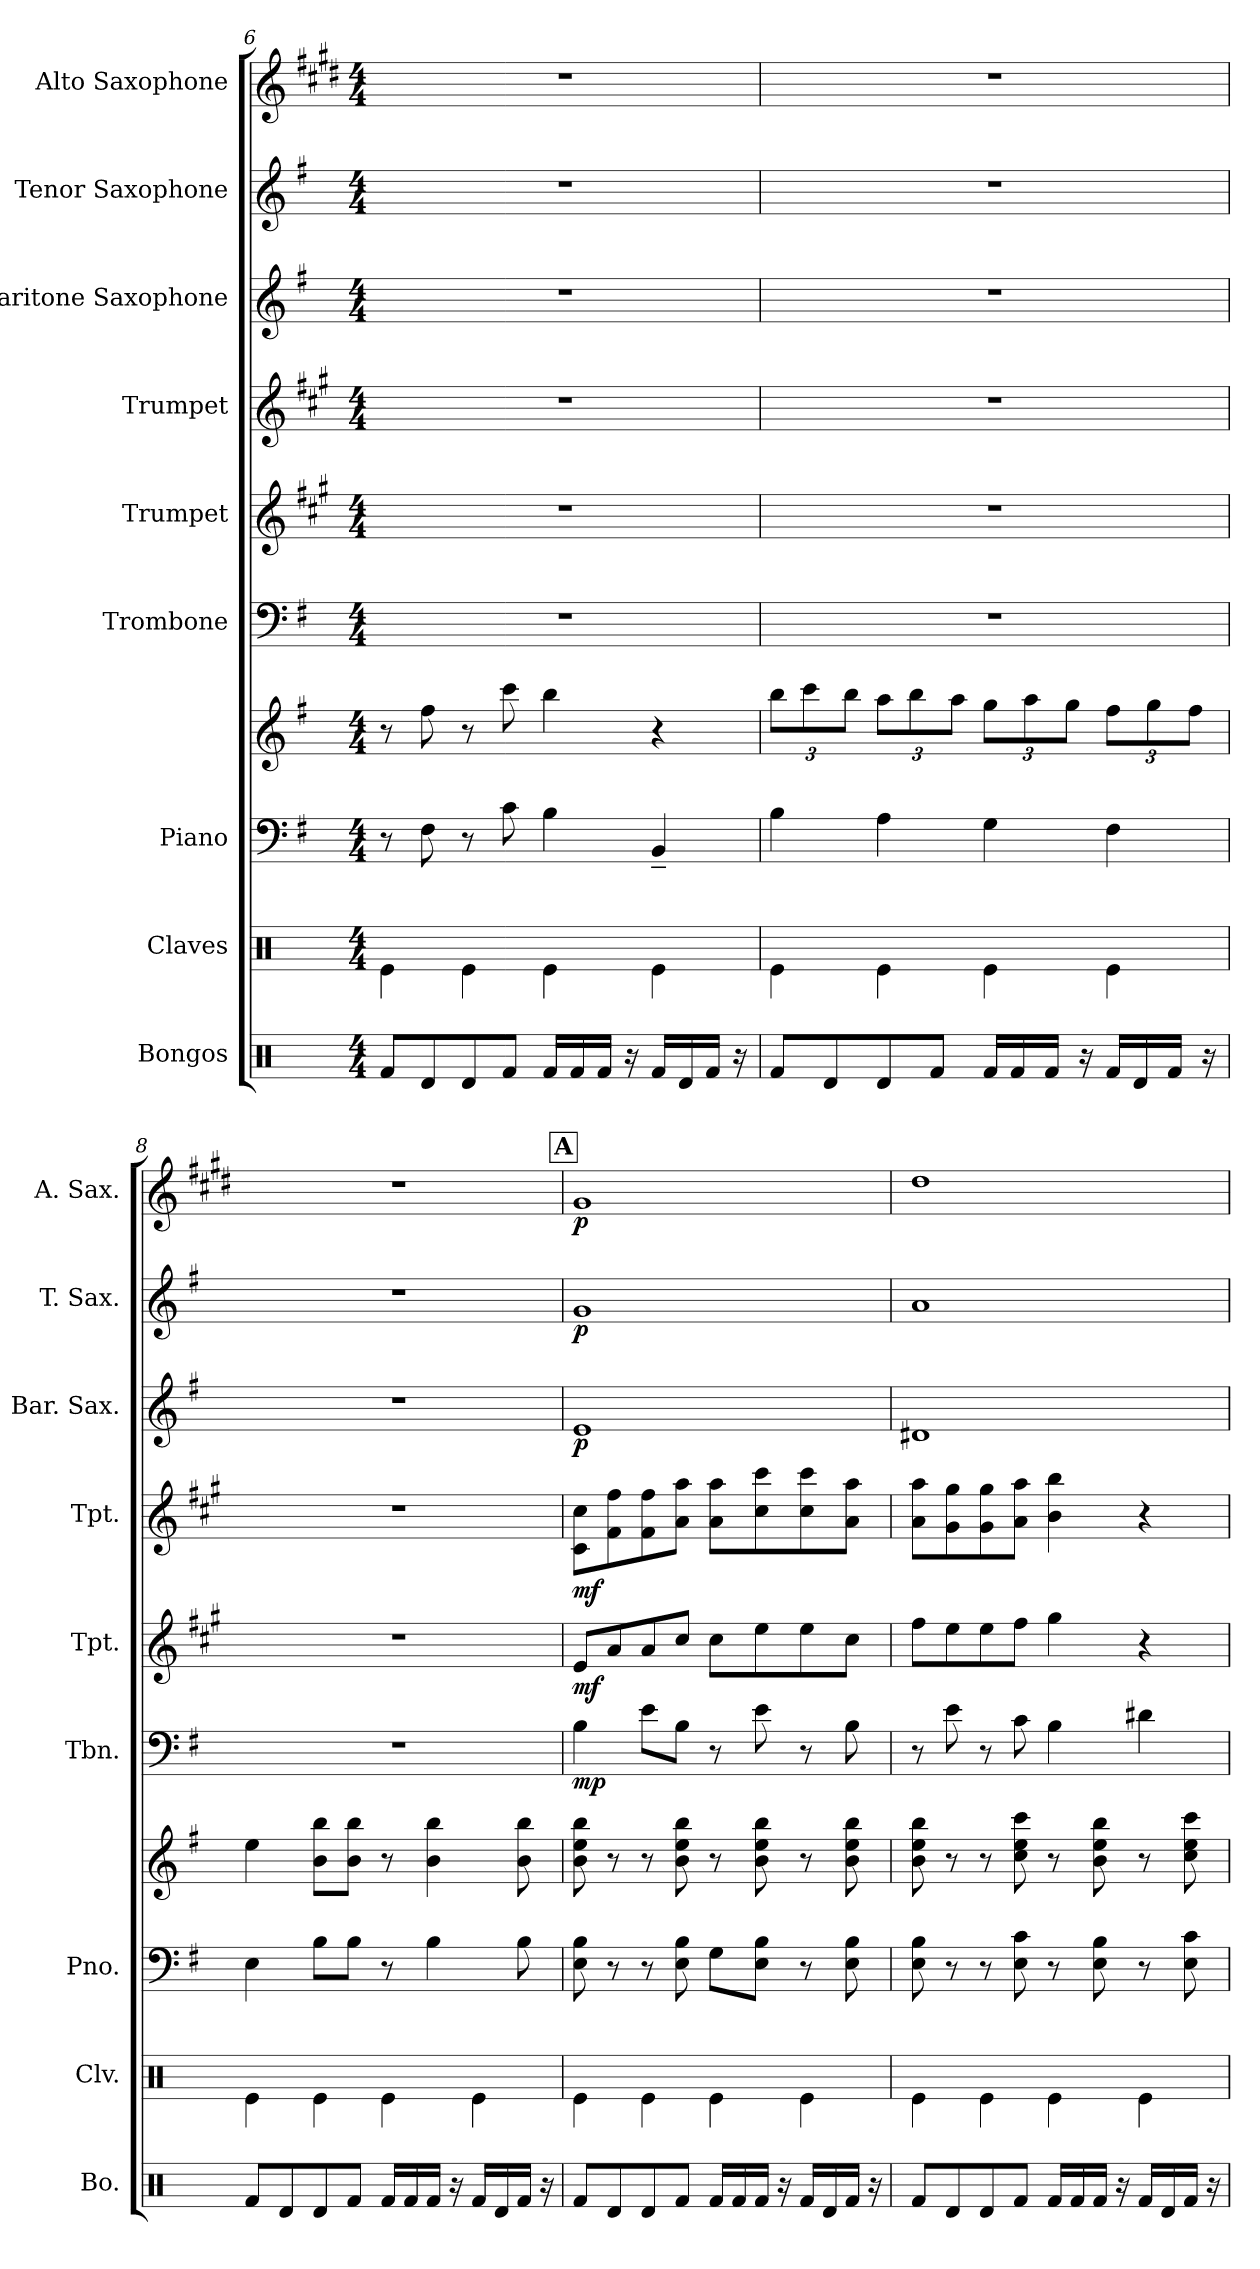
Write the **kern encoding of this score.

**kern	**kern	**kern	**kern	**kern	**dynam	**kern	**dynam	**kern	**dynam	**kern	**dynam	**kern	**dynam	**kern	**dynam
*part9	*part8	*part7	*part7	*part6	*part6	*part5	*part5	*part4	*part4	*part3	*part3	*part2	*part2	*part1	*part1
*staff10	*staff9	*staff8	*staff7	*staff6	*staff6	*staff5	*staff5	*staff4	*staff4	*staff3	*staff3	*staff2	*staff2	*staff1	*staff1
*I"Bongos	*I"Claves	*I"Piano	*	*I"Trombone	*	*I"Trumpet	*	*I"Trumpet	*	*I"Baritone Saxophone	*	*I"Tenor Saxophone	*	*I"Alto Saxophone	*
*I'Bo.	*I'Clv.	*I'Pno.	*	*I'Tbn.	*	*I'Tpt.	*	*I'Tpt.	*	*I'Bar. Sax.	*	*I'T. Sax.	*	*I'A. Sax.	*
!!LO:PB:g=z
*clefX	*clefX	*clefF4	*clefG2	*clefF4	*	*clefG2	*	*clefG2	*	*clefG2	*	*clefG2	*	*clefG2	*
*	*	*	*	*	*	*ITrd1c2	*	*ITrd1c2	*	*ITrd12c21	*	*ITrd8c14	*	*ITrd5c9	*
*k[]	*k[]	*k[f#]	*k[f#]	*k[f#]	*	*k[f#]	*	*k[f#]	*	*k[f#]	*	*k[f#]	*	*k[f#]	*
*M4/4	*M4/4	*M4/4	*M4/4	*M4/4	*	*M4/4	*	*M4/4	*	*M4/4	*	*M4/4	*	*M4/4	*
=6	=6	=6	=6	=6	=6	=6	=6	=6	=6	=6	=6	=6	=6	=6	=6
8Rf/L	4Re\	8r	8r	1r	.	1r	.	1r	.	1r	.	1r	.	1r	.
8Rd/	.	8F#\	8ff#\	.	.	.	.	.	.	.	.	.	.	.	.
8Rd/	4Re\	8r	8r	.	.	.	.	.	.	.	.	.	.	.	.
8Rf/J	.	8c\	8ccc\	.	.	.	.	.	.	.	.	.	.	.	.
16Rf/LL	4Re\	4B\	4bb\	.	.	.	.	.	.	.	.	.	.	.	.
16Rf/	.	.	.	.	.	.	.	.	.	.	.	.	.	.	.
16Rf/JJ	.	.	.	.	.	.	.	.	.	.	.	.	.	.	.
16r	.	.	.	.	.	.	.	.	.	.	.	.	.	.	.
16Rf/LL	4Re\	4BB~/	4r	.	.	.	.	.	.	.	.	.	.	.	.
16Rd/	.	.	.	.	.	.	.	.	.	.	.	.	.	.	.
16Rf/JJ	.	.	.	.	.	.	.	.	.	.	.	.	.	.	.
16r	.	.	.	.	.	.	.	.	.	.	.	.	.	.	.
=7	=7	=7	=7	=7	=7	=7	=7	=7	=7	=7	=7	=7	=7	=7	=7
*	*	*	*Xbrackettup	*	*	*	*	*	*	*	*	*	*	*	*
8Rf/L	4Re\	4B\	12bb\L	1r	.	1r	.	1r	.	1r	.	1r	.	1r	.
.	.	.	12ccc\	.	.	.	.	.	.	.	.	.	.	.	.
8Rd/	.	.	.	.	.	.	.	.	.	.	.	.	.	.	.
.	.	.	12bb\J	.	.	.	.	.	.	.	.	.	.	.	.
8Rd/	4Re\	4A\	12aa\L	.	.	.	.	.	.	.	.	.	.	.	.
.	.	.	12bb\	.	.	.	.	.	.	.	.	.	.	.	.
8Rf/J	.	.	.	.	.	.	.	.	.	.	.	.	.	.	.
.	.	.	12aa\J	.	.	.	.	.	.	.	.	.	.	.	.
16Rf/LL	4Re\	4G\	12gg\L	.	.	.	.	.	.	.	.	.	.	.	.
16Rf/	.	.	.	.	.	.	.	.	.	.	.	.	.	.	.
.	.	.	12aa\	.	.	.	.	.	.	.	.	.	.	.	.
16Rf/JJ	.	.	.	.	.	.	.	.	.	.	.	.	.	.	.
.	.	.	12gg\J	.	.	.	.	.	.	.	.	.	.	.	.
16r	.	.	.	.	.	.	.	.	.	.	.	.	.	.	.
16Rf/LL	4Re\	4F#\	12ff#\L	.	.	.	.	.	.	.	.	.	.	.	.
16Rd/	.	.	.	.	.	.	.	.	.	.	.	.	.	.	.
.	.	.	12gg\	.	.	.	.	.	.	.	.	.	.	.	.
16Rf/JJ	.	.	.	.	.	.	.	.	.	.	.	.	.	.	.
.	.	.	12ff#\J	.	.	.	.	.	.	.	.	.	.	.	.
16r	.	.	.	.	.	.	.	.	.	.	.	.	.	.	.
=8	=8	=8	=8	=8	=8	=8	=8	=8	=8	=8	=8	=8	=8	=8	=8
8Rf/L	4Re\	4E\	4ee\	1r	.	1r	.	1r	.	1r	.	1r	.	1r	.
8Rd/	.	.	.	.	.	.	.	.	.	.	.	.	.	.	.
8Rd/	4Re\	8B\L	8b\ 8bb\L	.	.	.	.	.	.	.	.	.	.	.	.
8Rf/J	.	8B\J	8b\ 8bb\J	.	.	.	.	.	.	.	.	.	.	.	.
16Rf/LL	4Re\	8r	8r	.	.	.	.	.	.	.	.	.	.	.	.
16Rf/	.	.	.	.	.	.	.	.	.	.	.	.	.	.	.
16Rf/JJ	.	4B\	4b\ 4bb\	.	.	.	.	.	.	.	.	.	.	.	.
16r	.	.	.	.	.	.	.	.	.	.	.	.	.	.	.
16Rf/LL	4Re\	.	.	.	.	.	.	.	.	.	.	.	.	.	.
16Rd/	.	.	.	.	.	.	.	.	.	.	.	.	.	.	.
16Rf/JJ	.	8B\	8b\ 8bb\	.	.	.	.	.	.	.	.	.	.	.	.
16r	.	.	.	.	.	.	.	.	.	.	.	.	.	.	.
!!LO:PB:g=z
!!LO:REH:place=s1:a:B:fs=14:t=A
=9	=9	=9	=9	=9	=9	=9	=9	=9	=9	=9	=9	=9	=9	=9	=9
!	!	!	!	!	!LO:DY:b	!	!LO:DY:b	!	!LO:DY:b	!	!LO:DY:b	!	!LO:DY:b	!	!LO:DY:b
8Rf/L	4Re\	8E\ 8B\	8b\ 8ee\ 8bb\	4B\	mp	8d/L	mf	8B\ 8b\L	mf	1E	p	1G	p	1B	p
8Rd/	.	8r	8r	.	.	8g/	.	8e\ 8ee\	.	.	.	.	.	.	.
8Rd/	4Re\	8r	8r	8e\L	.	8g/	.	8e\ 8ee\	.	.	.	.	.	.	.
8Rf/J	.	8E\ 8B\	8b\ 8ee\ 8bb\	8B\J	.	8b/J	.	8g\ 8gg\J	.	.	.	.	.	.	.
16Rf/LL	4Re\	8G\L	8r	8r	.	8b\L	.	8g\ 8gg\L	.	.	.	.	.	.	.
16Rf/	.	.	.	.	.	.	.	.	.	.	.	.	.	.	.
16Rf/JJ	.	8E\ 8B\J	8b\ 8ee\ 8bb\	8e\	.	8dd\	.	8b\ 8bb\	.	.	.	.	.	.	.
16r	.	.	.	.	.	.	.	.	.	.	.	.	.	.	.
16Rf/LL	4Re\	8r	8r	8r	.	8dd\	.	8b\ 8bb\	.	.	.	.	.	.	.
16Rd/	.	.	.	.	.	.	.	.	.	.	.	.	.	.	.
16Rf/JJ	.	8E\ 8B\	8b\ 8ee\ 8bb\	8B\	.	8b\J	.	8g\ 8gg\J	.	.	.	.	.	.	.
16r	.	.	.	.	.	.	.	.	.	.	.	.	.	.	.
=10	=10	=10	=10	=10	=10	=10	=10	=10	=10	=10	=10	=10	=10	=10	=10
8Rf/L	4Re\	8E\ 8B\	8b\ 8ee\ 8bb\	8r	.	8ee\L	.	8g\ 8gg\L	.	1D#X	.	1A	.	1f#	.
8Rd/	.	8r	8r	8e\	.	8dd\	.	8f#\ 8ff#\	.	.	.	.	.	.	.
8Rd/	4Re\	8r	8r	8r	.	8dd\	.	8f#\ 8ff#\	.	.	.	.	.	.	.
8Rf/J	.	8E\ 8c\	8cc\ 8ee\ 8ccc\	8c\	.	8ee\J	.	8g\ 8gg\J	.	.	.	.	.	.	.
16Rf/LL	4Re\	8r	8r	4B\	.	4ff#\	.	4a\ 4aa\	.	.	.	.	.	.	.
16Rf/	.	.	.	.	.	.	.	.	.	.	.	.	.	.	.
16Rf/JJ	.	8E\ 8B\	8b\ 8ee\ 8bb\	.	.	.	.	.	.	.	.	.	.	.	.
16r	.	.	.	.	.	.	.	.	.	.	.	.	.	.	.
16Rf/LL	4Re\	8r	8r	4d#X\	.	4r	.	4r	.	.	.	.	.	.	.
16Rd/	.	.	.	.	.	.	.	.	.	.	.	.	.	.	.
16Rf/JJ	.	8E\ 8c\	8cc\ 8ee\ 8ccc\	.	.	.	.	.	.	.	.	.	.	.	.
16r	.	.	.	.	.	.	.	.	.	.	.	.	.	.	.
=	=	=	=	=	=	=	=	=	=	=	=	=	=	=	=
*-	*-	*-	*-	*-	*-	*-	*-	*-	*-	*-	*-	*-	*-	*-	*-
